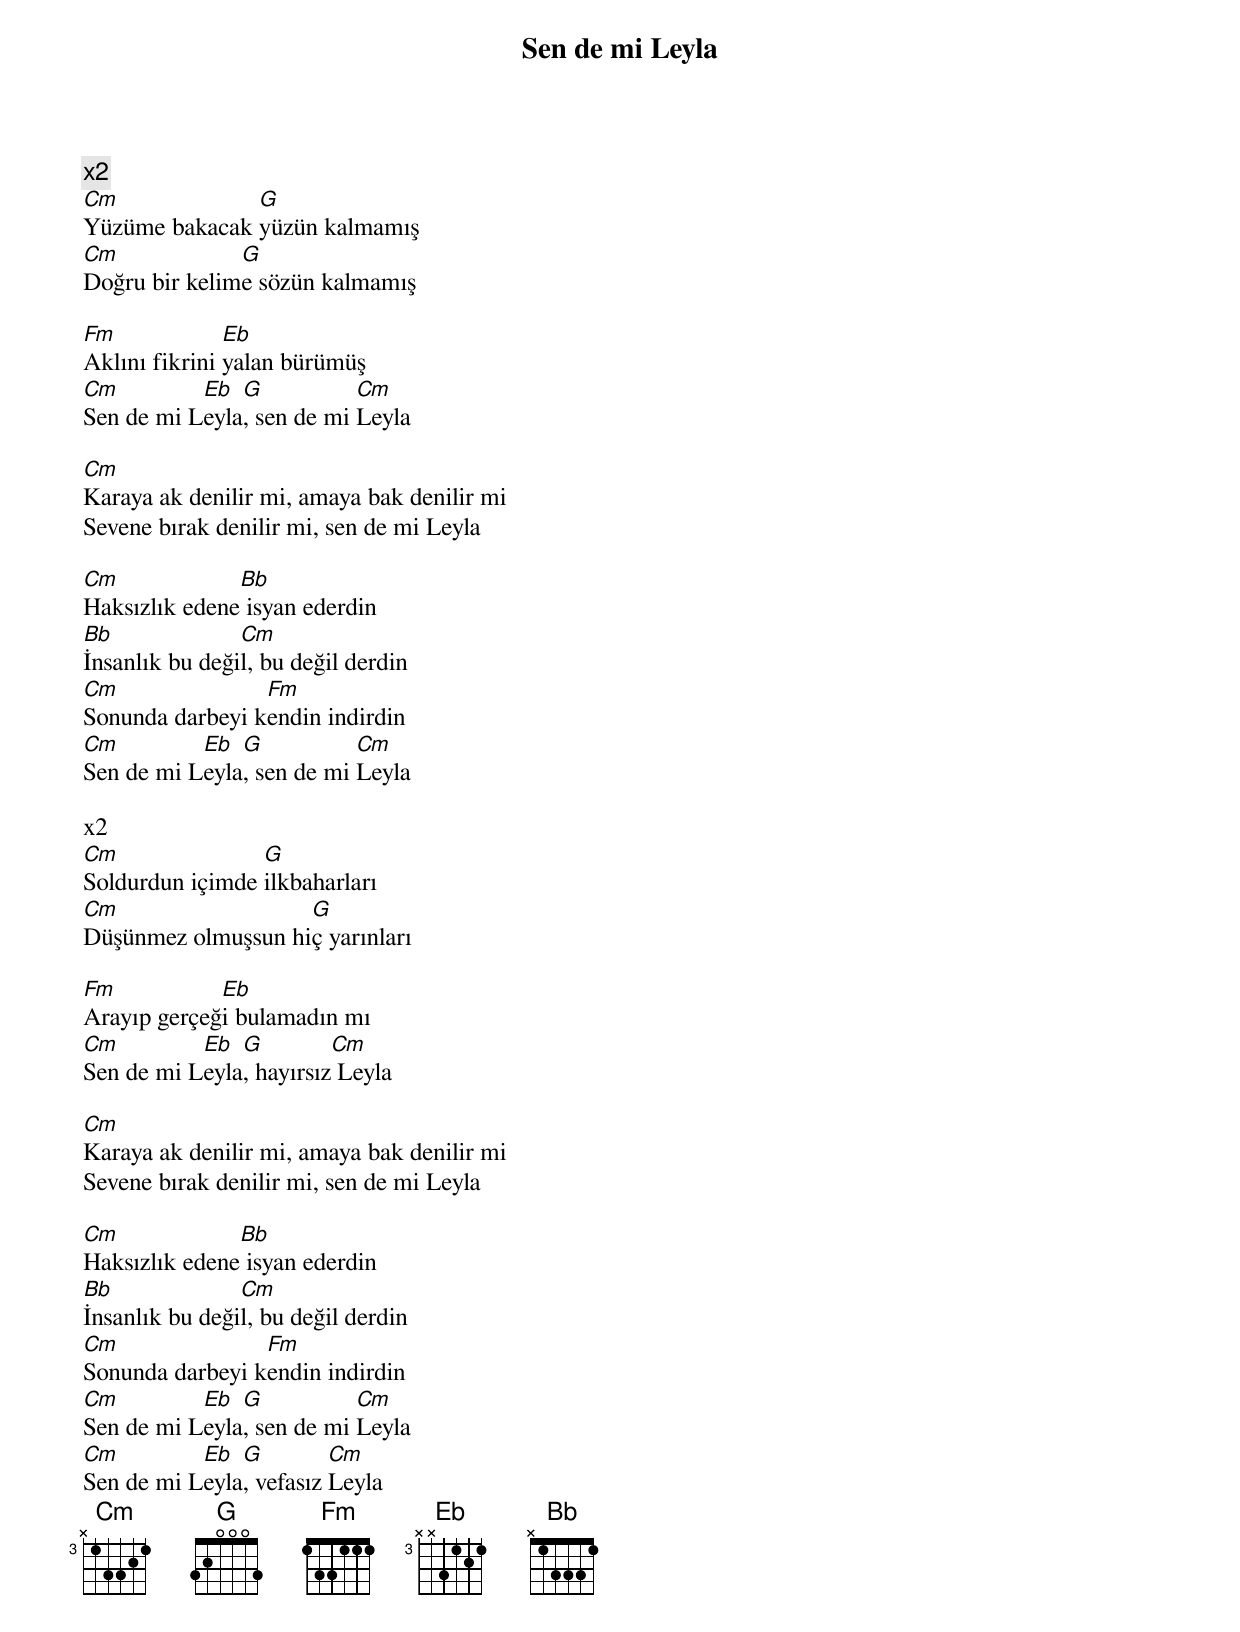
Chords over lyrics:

{title: Sen de mi Leyla}
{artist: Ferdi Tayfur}

x2
Cm             G
Yüzüme bakacak yüzün kalmamış
Cm             G
Doğru bir kelime sözün kalmamış

Fm             Eb
Aklını fikrini yalan bürümüş
Cm         Eb  G           Cm
Sen de mi Leyla, sen de mi Leyla

Cm
Karaya ak denilir mi, amaya bak denilir mi
Sevene bırak denilir mi, sen de mi Leyla

Cm             Bb
Haksızlık edene isyan ederdin
Bb              Cm
İnsanlık bu değil, bu değil derdin
Cm               Fm
Sonunda darbeyi kendin indirdin
Cm         Eb  G           Cm
Sen de mi Leyla, sen de mi Leyla

x2
Cm               G
Soldurdun içimde ilkbaharları
Cm                  G
Düşünmez olmuşsun hiç yarınları

Fm           Eb
Arayıp gerçeği bulamadın mı
Cm         Eb  G         Cm
Sen de mi Leyla, hayırsız Leyla

Cm
Karaya ak denilir mi, amaya bak denilir mi
Sevene bırak denilir mi, sen de mi Leyla

Cm             Bb
Haksızlık edene isyan ederdin
Bb              Cm
İnsanlık bu değil, bu değil derdin
Cm               Fm
Sonunda darbeyi kendin indirdin
Cm         Eb  G           Cm
Sen de mi Leyla, sen de mi Leyla
Cm         Eb  G         Cm
Sen de mi Leyla, vefasız Leyla
